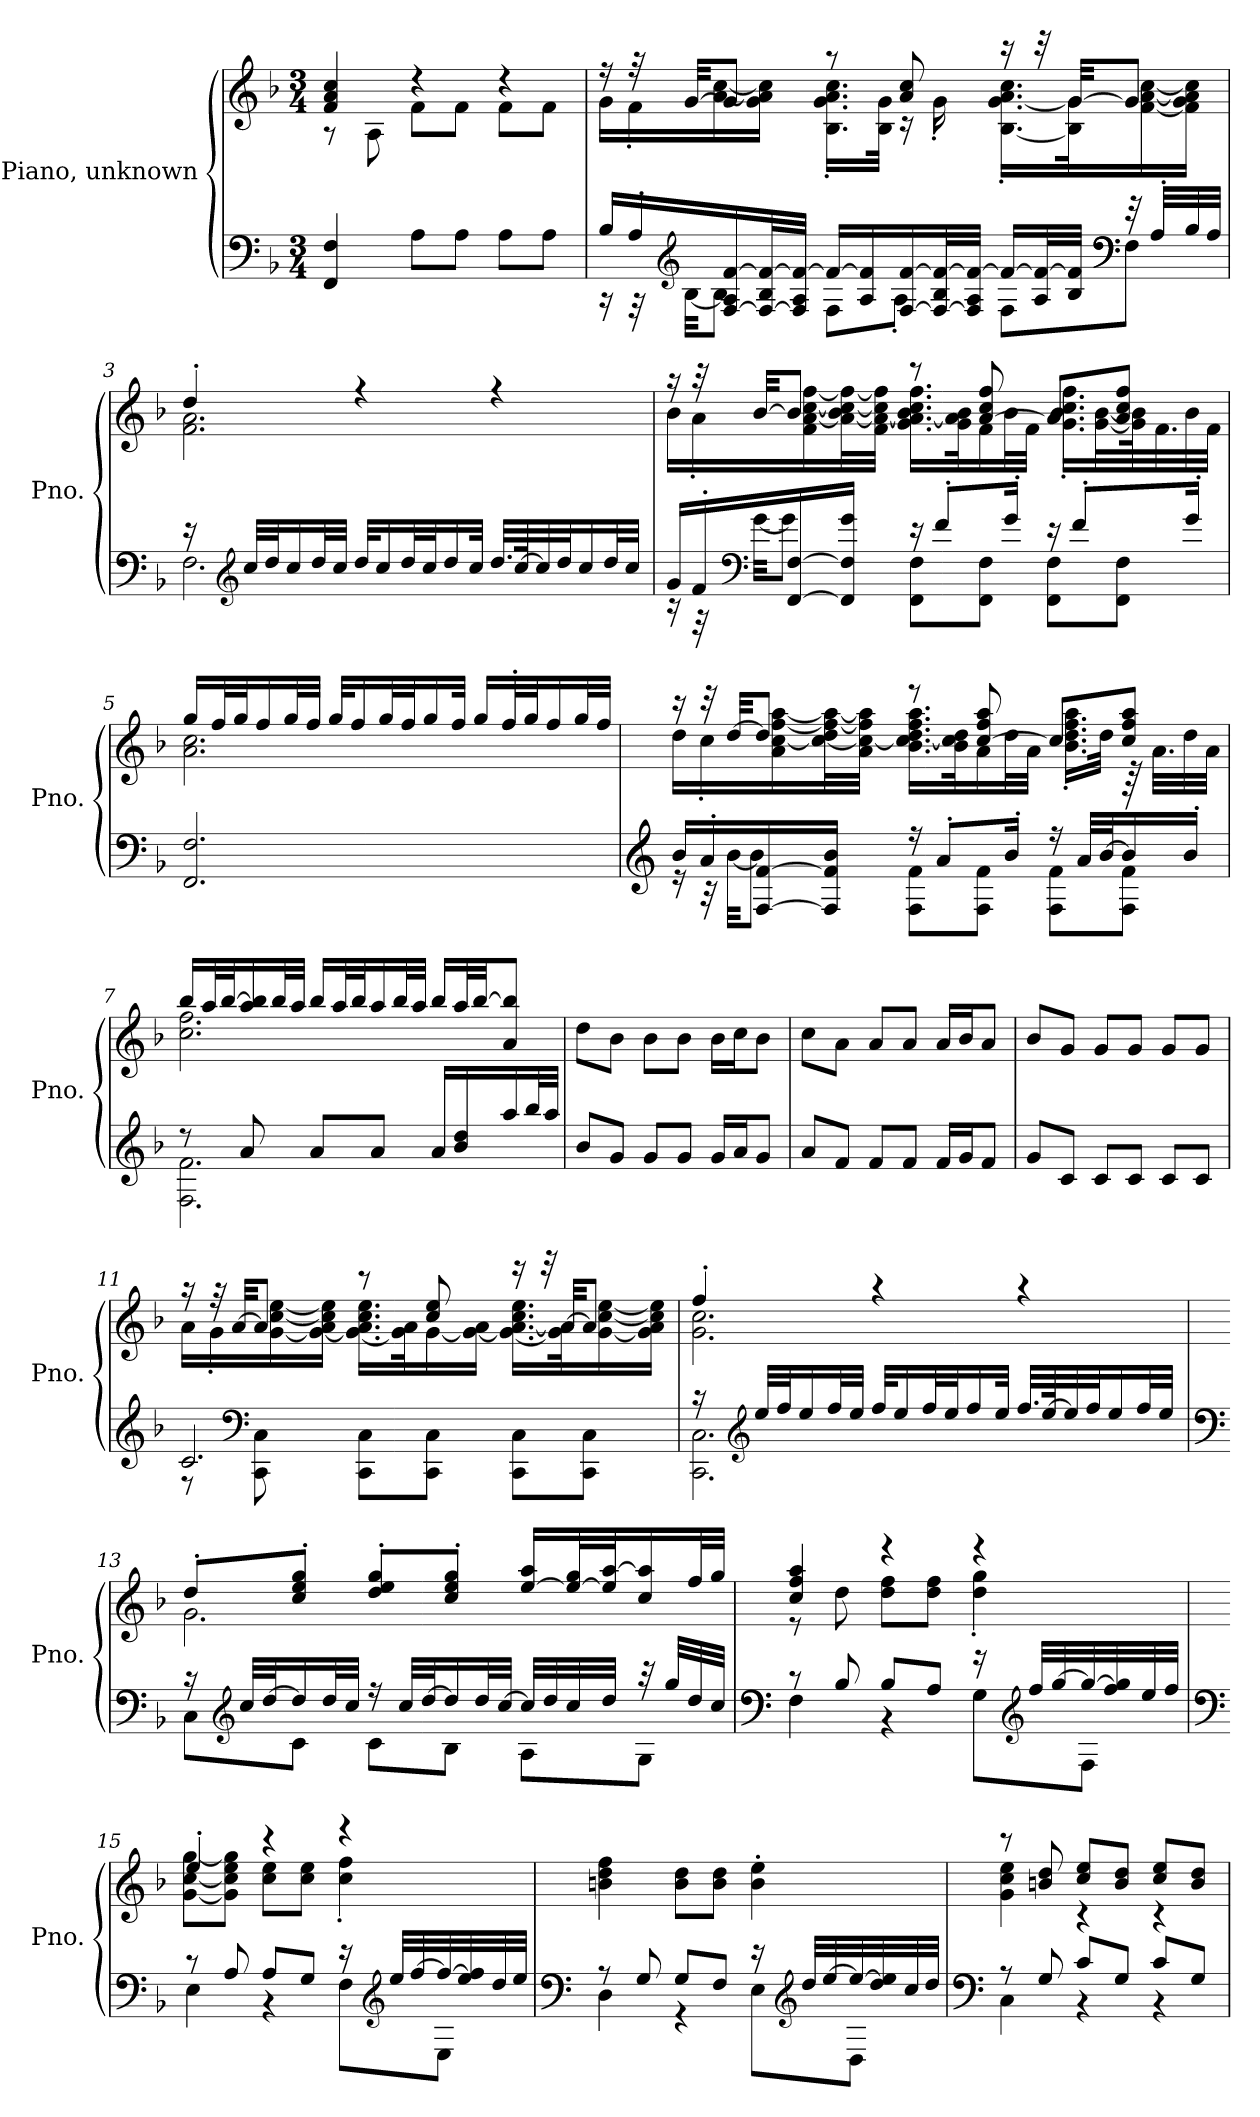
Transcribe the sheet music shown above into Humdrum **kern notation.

**kern	**kern
*part1	*part1
*staff2	*staff1
*I"Piano, unknown	*
*I'Pno.	*
*clefF4	*clefG2
*k[b-]	*k[b-]
*M3/4	*M3/4
*MM120	*MM120
=1	=1
*	*^
4FF/ 4F/	4f/ 4a/ 4cc/	8r
.	.	8A\
8A\L	4r	8f\L
8A\J	.	8f\J
8A\L	4r	8f\L
8A\J	.	8f\J
=2	=2	=2
*^	*	*
16B-/LL	16r	16r	16g\LL
16A'/	32r	32r	16f'\
*clefG2	*	*	*
.	[32B-\KKL	[32g/KKL	.
[16F/ 16A/ [16f/	8B-\J]	8g/J]	[16a\ [16cc\
32F/_ 32B-/ 32f/_L	.	.	16g\ 16a\] 16cc\]JJ
32F/] 32A/ 32f/_JJJ	.	.	.
16f/LL_	8F\L	8r	16.B-\' 16.g\' 16.a\' 16.cc\'LL
16A/ 16f/]	.	.	.
.	.	.	32B-\ 32g\JJk
[16F/ [16f/	8A'\J	8a/ 8cc/	16r
32F/_ 32B-/ 32f/_L	.	.	16g'\
32F/] 32A/ 32f/_JJJ	.	.	.
16f/LL_	8F\L	16r	[16.B-\' [16.g\' 16.a\' 16.cc\'LL
32A/ 32f/_L	.	32r	.
32B-/ 32f/]JJJ	.	[32g/KKL	32B-\] 32g\]K
*clefF4	*	*	*
32r	8F\J	8g/J]	[16f\ [16a\ [16cc\
32A'/LLL	.	.	.
32B-/	.	.	16f\] 16g\ 16a\] 16cc\]JJ
32A/JJJ	.	.	.
!!LO:LB:g=z	!!
=3	=3	=3	=3
16r	2.F\	4dd'/	2.f\ 2.a\
*clefG2	*	*	*
32cc/LLL	.	.	.
32dd/J	.	.	.
16cc/	.	.	.
32dd/L	.	.	.
32cc/JJJ	.	.	.
32dd/KLL	.	4r	.
16cc/	.	.	.
32dd/L	.	.	.
32cc/J	.	.	.
16dd/	.	.	.
32cc/JJk	.	.	.
32.dd/LLL	.	4r	.
[64cc/K	.	.	.
32cc/]	.	.	.
32dd/J	.	.	.
16cc/	.	.	.
32dd/L	.	.	.
32cc/JJJ	.	.	.
!!LO:LB:g=z	!!
=4	=4	=4	=4
16g/LL	16r	16r	16b-\LL
16f'/	32r	32r	16a'\
*clefF4	*	*	*
.	[32g\KKL	[32b-/KKL	.
[16FF/ [16F/	8g\J]	8b-/J]	16f\ [16a\ [16cc\ [16ff\
16FF/] 16F/] 16g/JJ	.	.	32a\_ 32b-\ 32cc\_ 32ff\_L
.	.	.	32f\ 32a\_ 32cc\] 32ff\]JJJ
16r	8FF\ 8F\L	8r	16.g\ 16.a\_ 16.b-\ 16.cc\ 16.ff\LL
8f'/L	.	.	.
.	.	.	32g\ 32a\] 32b-\K
.	8FF\ 8F\J	[8a/ 8cc/ 8ff/	16f\
16g'/Jk	.	.	32b-\L
.	.	.	32f\JJJ
16r	8FF\ 8F\L	8a/L]	16.g\' 16.b-\' 16.cc\' 16.ff\'LL
8f'/L	.	.	.
.	.	.	[32g\ [32b-\L
.	8FF\ 8F\J	8a/ 8cc/ 8ff/J	64g\] 64b-\]K
.	.	.	32.f\
16g'/Jk	.	.	32b-\
.	.	.	32f\JJJ
*v	*v	*	*
=5	=5	=5
2.FF/ 2.F/	16gg/LL	2.a\ 2.cc\
.	32ff/L	.
.	32gg/J	.
.	16ff/	.
.	32gg/L	.
.	32ff/JJJ	.
.	32gg/KLL	.
.	16ff/	.
.	32gg/L	.
.	32ff/J	.
.	16gg/	.
.	32ff/JJk	.
.	16gg/LL	.
.	32ff'/L	.
.	32gg/J	.
.	16ff/	.
.	32gg/L	.
.	32ff/JJJ	.
!!LO:LB:g=z	!!
=6	=6	=6
*clefG2	*	*
*^	*	*
16b-/LL	16r	16r	16dd\LL
16a'/	32r	32r	16cc'\
.	[32b-\KKL	[32dd/KKL	.
[16F/ [16f/	8b-\J]	8dd/J]	16a\ [16cc\ [16ff\ [16aa\
16F/] 16f/] 16b-/JJ	.	.	32cc\_ 32dd\ 32ff\_ 32aa\_L
.	.	.	32a\ 32cc\_ 32ff\] 32aa\]JJJ
16r	8F\ 8f\L	8r	16.b-\ 16.cc\_ 16.dd\ 16.ff\ 16.aa\LL
8a'/L	.	.	.
.	.	.	32b-\ 32cc\] 32dd\K
.	8F\ 8f\J	[8cc/ 8ff/ 8aa/	16a\
16b-'/Jk	.	.	32dd\L
.	.	.	32a\JJJ
16r	8F\ 8f\L	8cc/L]	16.b-\' 16.dd\' 16.ff\' 16.aa\'LL
32a/LLL	.	.	.
[32b-/J	.	.	32dd\JJk
16b-/]	8F\ 8f\J	8cc/ 8ff/ 8aa/J	64r
.	.	.	32.a\LLL
16b-'/JJ	.	.	32dd\
.	.	.	32a\JJJ
!!LO:LB:g=z	!!
=7	=7	=7	=7
8r	2.F\ 2.f\	16bb-/LL	2.cc\ 2.ff\
.	.	32aa/L	.
.	.	[32bb-/J	.
8a/	.	16aa/ 16bb-/]	.
.	.	32bb-/L	.
.	.	32aa/JJJ	.
8a/L	.	16bb-/LL	.
.	.	32aa/L	.
.	.	32bb-/J	.
8a/J	.	16aa/	.
.	.	32bb-/L	.
.	.	32aa/JJJ	.
16a/LL	.	16bb-/LL	.
16b-/ 16dd/	.	32aa/L	.
.	.	[32bb-/JJ	.
16aa/	.	8a/ 8bb-/]J	.
32bb-/L	.	.	.
32aa/JJJ	.	.	.
*v	*v	*	*
*	*v	*v
=8	=8
8b-/L	8dd\L
8g/J	8b-\J
8g/L	8b-\L
8g/J	8b-\J
16g/LL	16b-\LL
16a/J	16cc\J
8g/J	8b-\J
=9	=9
8a/L	8cc\L
8f/J	8a\J
8f/L	8a/L
8f/J	8a/J
16f/LL	16a/LL
16g/J	16b-/J
8f/J	8a/J
!!LO:LB:g=z
=10	=10
8g/L	8b-/L
8c/J	8g/J
8c/L	8g/L
8c/J	8g/J
8c/L	8g/L
8c/J	8g/J
=11	=11
*^	*^
2.c/	8r	16r	16a\LL
.	.	32r	16g'\
.	.	[32a/KKL	.
*clefF4	*	*	*
.	8CC\ 8C\	8a/J]	[16g\ [16cc\ [16ee\
.	.	.	16g\_ 16a\ 16cc\] 16ee\]JJ
.	8CC\ 8C\L	8r	16.g\_ 16.a\ 16.cc\ 16.ee\LL
.	.	.	32g\] 32a\K
.	8CC\ 8C\J	8cc/ 8ee/	[16g\
.	.	.	16g\_ 16a\JJ
.	8CC\ 8C\L	16r	16.g\_ [16.a\ 16.cc\ 16.ee\LL
.	.	32r	.
.	.	[32a/KKL	32g\] 32a\]K
.	8CC\ 8C\J	8a/J]	[16g\ [16cc\ [16ee\
.	.	.	16g\] 16a\ 16cc\] 16ee\]JJ
!!LO:PB:g=z	!!
=12	=12	=12	=12
16r	2.CC\ 2.C\	4ff'/	2.g\ 2.cc\
*clefG2	*	*	*
32ee/LLL	.	.	.
32ff/J	.	.	.
16ee/	.	.	.
32ff/L	.	.	.
32ee/JJJ	.	.	.
32ff/KLL	.	4r	.
16ee/	.	.	.
32ff/L	.	.	.
32ee/J	.	.	.
16ff/	.	.	.
32ee/JJk	.	.	.
32.ff/LLL	.	4r	.
[64ee/K	.	.	.
32ee/]	.	.	.
32ff/J	.	.	.
16ee/	.	.	.
32ff/L	.	.	.
32ee/JJJ	.	.	.
!!LO:LB:g=z	!!
=13	=13	=13	=13
*clefF4	*	*	*
16r	8C\L	8dd'/L	2.g\
*clefG2	*	*	*
32cc/LLL	.	.	.
[32dd/J	.	.	.
16dd/]	8c\J	8cc/' 8ee/' 8gg/'J	.
32dd/L	.	.	.
32cc/JJJ	.	.	.
16r	8c\L	8dd/' 8ee/' 8gg/'L	.
32cc/LLL	.	.	.
[32dd/J	.	.	.
16dd/]	8B-\J	8cc/' 8ee/' 8gg/'J	.
32dd/L	.	.	.
[32cc/JJJ	.	.	.
32cc/LLL]	8A\L	[16ee/ 16aa/LL	.
32dd/	.	.	.
32cc/	.	32ee/_ 32gg/L	.
32dd/JJJ	.	32ee/] [32aa/J	.
32r	8G\J	16cc/ 16aa/]	.
32gg/LLL	.	.	.
32dd/	.	32ff/L	.
32cc/JJJ	.	32gg/JJJ	.
=14	=14	=14	=14
*clefF4	*	*	*
8r	4F\	4cc/ 4ff/ 4aa/	8r
8B-/	.	.	8dd\
8B-/L	4r	4r	8dd\ 8ff\L
8A/J	.	.	8dd\ 8ff\J
16r	8G\L	4r	4dd\' 4gg\'
*clefG2	*	*	*
32ff/LLL	.	.	.
[32gg/	.	.	.
32gg/_	8F\J	.	.
32ff/ 32gg/]	.	.	.
32ee/	.	.	.
32ff/JJJ	.	.	.
!!LO:LB:g=z	!!
=15	=15	=15	=15
*clefF4	*	*	*
8r	4E\	4ee'/	[8g\ [8cc\ [8gg\L
8A/	.	.	8g\] 8cc\] 8ee\ 8gg\]J
8A/L	4r	4r	8cc\ 8ee\L
8G/J	.	.	8cc\ 8ee\J
16r	8F\L	4r	4cc\' 4ff\'
*clefG2	*	*	*
32ee/LLL	.	.	.
[32ff/	.	.	.
32ff/_	8E\J	.	.
32ee/ 32ff/]	.	.	.
32dd/	.	.	.
32ee/JJJ	.	.	.
*	*	*v	*v
=16	=16	=16
*clefF4	*	*
8r	4D\	4bn\ 4dd\ 4ff\
8G/	.	.
8G/L	4r	8b\ 8dd\L
8F/J	.	8b\ 8dd\J
16r	8E\L	4b\' 4ee\'
*clefG2	*	*
32dd/LLL	.	.
[32ee/	.	.
32ee/_	8D\J	.
32dd/ 32ee/]	.	.
32cc/	.	.
32dd/JJJ	.	.
=17	=17	=17
*clefF4	*	*
*	*	*^
8r	4C\	8r	4g\ 4cc\ 4ee\
8G/	.	8bn/ 8dd/	.
8c/L	4r	8cc/ 8ee/L	4r
8G/J	.	8b/ 8dd/J	.
8c/L	4r	8cc/ 8ee/L	4r
8G/J	.	8b/ 8dd/J	.
*v	*v	*	*
*	*v	*v
=	=
*-	*-
